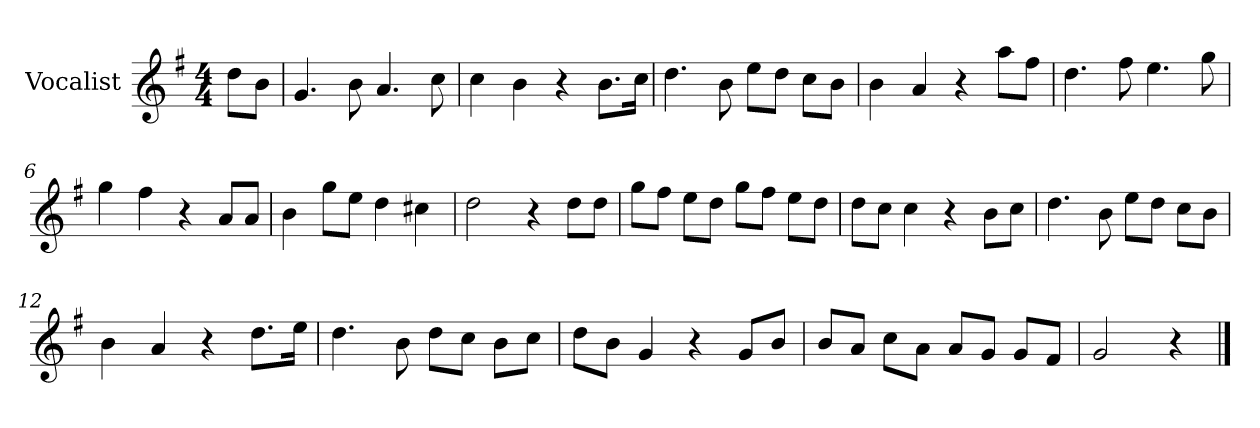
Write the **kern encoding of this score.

**kern
*part1
*staff1
*I"Vocalist
*k[f#]
*G:
*M4/4
=
8ddL
8bJ
=1
4.g
8b
4.a
8cc
=2
4cc
4b
4r
8.bL
16ccJk
=3
4.dd
8b
8eeL
8ddJ
8ccL
8bJ
=4
4b
4a
4r
8aaL
8ff#J
=5
4.dd
8ff#
4.ee
8gg
=6
4gg
4ff#
4r
8aL
8aJ
=7
4b
8ggL
8eeJ
4dd
4cc#X
=8
2dd
4r
8ddL
8ddJ
=9
8ggL
8ff#J
8eeL
8ddJ
8ggL
8ff#J
8eeL
8ddJ
=10
8ddL
8ccJ
4cc
4r
8bL
8ccJ
=11
4.dd
8b
8eeL
8ddJ
8ccL
8bJ
=12
4b
4a
4r
8.ddL
16eeJk
=13
4.dd
8b
8ddL
8ccJ
8bL
8ccJ
=14
8ddL
8bJ
4g
4r
8gL
8bJ
=15
8bL
8aJ
8ccL
8aJ
8aL
8gJ
8gL
8f#J
=16
2g
4r
==
*-
